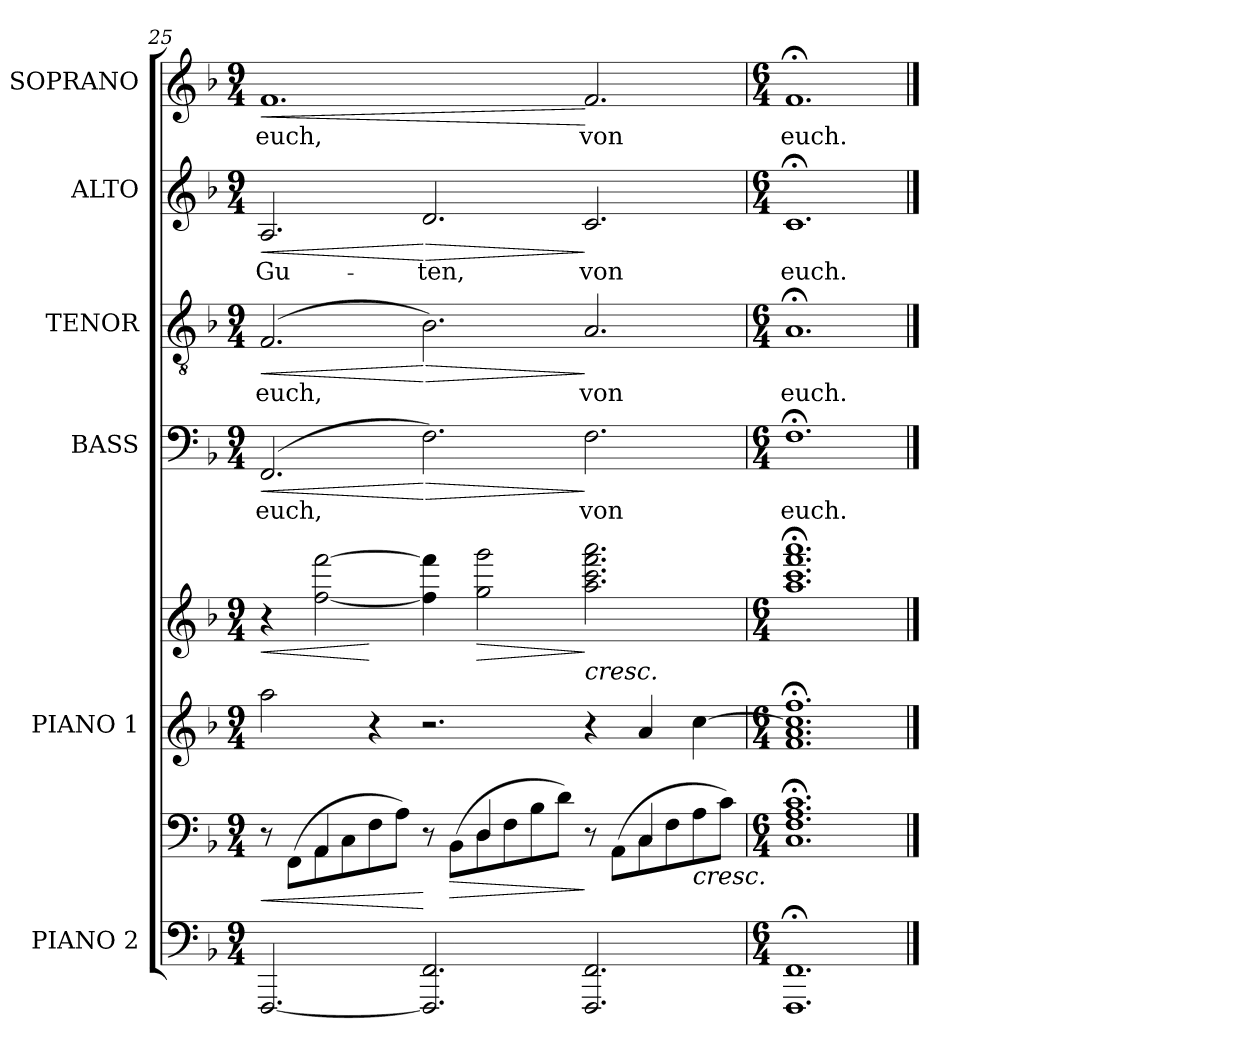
**kern	**kern	**dynam	**kern	**kern	**dynam	**kern	**text	**dynam	**kern	**text	**dynam	**kern	**text	**dynam	**kern	**text	**dynam
*part6	*part6	*part6	*part5	*part5	*part5	*part4	*part4	*part4	*part3	*part3	*part3	*part2	*part2	*part2	*part1	*part1	*part1
*staff8	*staff7	*staff7/8	*staff6	*staff5	*staff5/6	*staff4	*staff4	*staff4	*staff3	*staff3	*staff3	*staff2	*staff2	*staff2	*staff1	*staff1	*staff1
*I"PIANO 2	*	*	*I"PIANO 1	*	*	*I"BASS	*	*	*I"TENOR	*	*	*I"ALTO	*	*	*I"SOPRANO	*	*
*I'Pno.	*	*	*I'Pno.	*	*	*I'B.	*	*	*I'T.	*	*	*I'A.	*	*	*I'S.	*	*
*clefF4	*clefF4	*	*clefG2	*clefG2	*	*clefF4	*	*	*clefGv2	*	*	*clefG2	*	*	*clefG2	*	*
*	*	*	*	*	*	*	*	*	*ITrd7c12	*	*	*	*	*	*	*	*
*k[b-]	*k[b-]	*	*k[b-]	*k[b-]	*	*k[b-]	*	*	*k[b-]	*	*	*k[b-]	*	*	*k[b-]	*	*
*F:	*F:	*	*F:	*F:	*	*F:	*	*	*F:	*	*	*F:	*	*	*F:	*	*
*M9/4	*M9/4	*	*M9/4	*M9/4	*	*M9/4	*	*	*M9/4	*	*	*M9/4	*	*	*M9/4	*	*
=25	=25	=25	=25	=25	=25	=25	=25	=25	=25	=25	=25	=25	=25	=25	=25	=25	=25
!	!	!LO:HP:b	!	!	!LO:HP:b	!	!	!	!	!	!	!	!	!	!	!	!
*	*^	*	*	*	*	*	*	*	*	*	*	*	*	*	*	*	*
!	!	!	!	!	!	!	!	!LO:LY:b:color=#000000	!LO:HP:b	!	!	!	!	!	!	!	!	!
!	!	!	!	!	!	!	!	!	!	!	!LO:LY:b:color=#000000	!LO:HP:b	!	!	!	!	!	!
!	!	!	!	!	!	!	!	!	!	!	!	!	!	!LO:LY:b:color=#000000	!LO:HP:b	!	!	!
!	!	!	!	!	!	!	!	!	!	!	!	!	!	!	!	!	!LO:LY:b:color=#000000	!LO:HP:b
!	!	!	!	!	!	!	!	!	!	!	!	!	!	!	!	!	!	!LO:HP:n=1:b
[2.FFFi/	8r	4ryy	<	2aai\	4r	<	(2.FFi/	euch,	<	(2.FFi/	euch,	<	2.Ai/	Gu-	<	1.fi	euch,	< >
.	(8FFi\L	.	.	.	.	.	.	.	.	.	.	.	.	.	.	.	.	.
.	8AAi\	4AAi/	.	.	[2ffi\ [2fffi	.	.	.	.	.	.	.	.	.	.	.	.	.
.	8Ci\	.	.	.	.	.	.	.	.	.	.	.	.	.	.	.	.	.
.	8Fi\	4ryy	.	4r	.	[	.	.	.	.	.	.	.	.	.	.	.	.
.	8Ai\J)	.	.	.	.	.	.	.	.	.	.	.	.	.	.	.	.	.
!	!	!	!	!	!	!	!	!	!LO:HP:n=1:b	!	!	!LO:HP:n=1:b	!	!	!	!	!	!
!	!	!	!	!	!	!	!	!	!	!	!	!	!	!LO:LY:b:color=#000000	!LO:HP:n=1:b	!	!	!
2.FFFi/] 2.FFi	8r	4ryy	[ [	2.r	4ffi\] 4fffi]	] [	2.Fi\)	.	[ >	2.BB-i\)	.	[ >	2.di/	-ten,	[ >	.	.	.
!	!	!	!LO:HP:b	!	!	!	!	!	!	!	!	!	!	!	!	!	!	!
.	(8BB-i\L	.	>	.	.	.	.	.	.	.	.	.	.	.	.	.	.	.
!	!	!	!	!	!	!LO:HP:b	!	!	!	!	!	!	!	!	!	!	!	!
.	8Di\	4Di/	.	.	2ggi\ 2gggi	>	.	.	.	.	.	.	.	.	.	.	.	.
.	8Fi\	.	.	.	.	.	.	.	.	.	.	.	.	.	.	.	.	.
.	8B-i\	4ryy	.	.	.	.	.	.	.	.	.	.	.	.	.	.	.	.
.	8di\J)	.	.	.	.	.	.	.	.	.	.	.	.	.	.	.	.	.
!	!	!	!	!	!	!LO:HP:n=1:b	!	!	!	!	!	!	!	!	!	!	!	!
!	!	!	!	!	!	!LO:HP:n=1:b	!	!	!	!	!	!	!	!	!	!	!	!
!	!	!	!	!	!	!	!	!LO:LY:b:color=#000000	!	!	!	!	!	!	!	!	!	!
!	!	!	!	!	!	!	!	!	!	!	!LO:LY:b:color=#000000	!	!	!	!	!	!	!
!	!	!	!	!	!	!	!	!	!	!	!	!	!	!LO:LY:b:color=#000000	!	!	!	!
!	!	!	!	!	!	!	!	!	!	!	!	!	!	!	!	!	!LO:LY:b:color=#000000	!
2.FFFi/ 2.FFi	8r	4ryy	]	4r	2.aai\ 2.ccci 2.fffi 2.aaai	] < >	2.Fi\	von	]	2.AAi/	von	]	2.ci/	von	]	2.fi/	von	[
.	(8AAi\L	.	]	.	.	.	.	.	.	.	.	.	.	.	.	.	.	.
.	8Ci\	4Ci/	.	4ai/	.	.	.	.	.	.	.	.	.	.	.	.	.	.
.	8Fi\	.	.	.	.	.	.	.	.	.	.	.	.	.	.	.	.	.
!	!	!	!LO:HP:b	!	!	!	!	!	!	!	!	!	!	!	!	!	!	!
!	!	!	!LO:HP:n=1:b	!	!	!	!	!	!	!	!	!	!	!	!	!	!	!
.	8Ai\	4ryy	< >	[4cci\	.	.	.	.	.	.	.	.	.	.	.	.	.	.
.	8ci\J)	.	.	.	.	.	.	.	.	.	.	.	.	.	.	.	.	.
*	*v	*v	*	*	*	*	*	*	*	*	*	*	*	*	*	*	*	*
.	.	.	.	.	.	.	.	.	.	.	.	.	.	.	.	.	]
=26	=26	=26	=26	=26	=26	=26	=26	=26	=26	=26	=26	=26	=26	=26	=26	=26	=26
*M6/4	*M6/4	*	*M6/4	*M6/4	*	*M6/4	*	*	*M6/4	*	*	*M6/4	*	*	*M6/4	*	*
!	!	!	!	!	!	!	!LO:LY:b:color=#000000	!	!	!	!	!	!	!	!	!	!
!	!	!	!	!	!	!	!	!	!	!LO:LY:b:color=#000000	!	!	!	!	!	!	!
!	!	!	!	!	!	!	!	!	!	!	!	!	!LO:LY:b:color=#000000	!	!	!	!
!	!	!	!	!	!	!	!	!	!	!	!	!	!	!	!	!LO:LY:b:color=#000000	!
1.FFFi; 1.FFi;	1.Ci; 1.Fi; 1.Ai; 1.ci;	.	1.fi; 1.ai; 1.cci]; 1.ffi;	1.aai; 1.ccci; 1.fffi; 1.aaai;	.	1.F;i	euch.	.	1.AA;i	euch.	.	1.c;i	euch.	.	1.f;i	euch.	.
==	==	==	==	==	==	==	==	==	==	==	==	==	==	==	==	==	==
*-	*-	*-	*-	*-	*-	*-	*-	*-	*-	*-	*-	*-	*-	*-	*-	*-	*-
